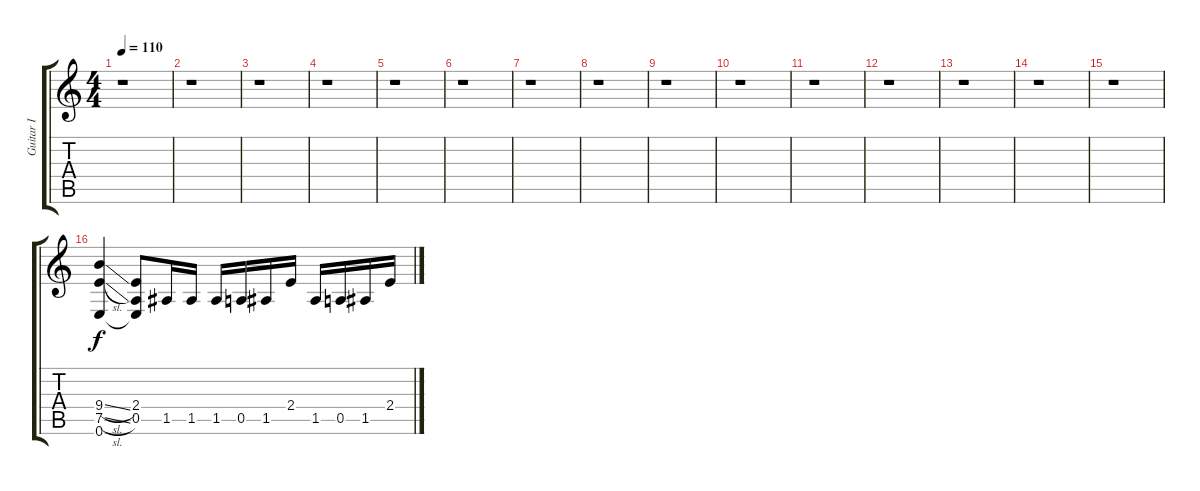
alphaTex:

\track ("Guitar I" "Guitar I") {instrument distortionguitar}
\staff {score tabs}
\tuning (E4 B3 G3 D3 A2 E2) {hide}
\ts (4 4)
\tempo 110
\clef g2
\ks c
r.1{dy f} |
r.1 |
r.1 |
r.1 |
r.1 |
r.1 |
r.1 |
r.1 |
r.1 |
r.1 |
r.1 |
r.1 |
r.1 |
r.1 |
r.1 |
(9.4{sl} 7.5{sl} 0.6).4 (2.4 0.5 0.6{t}).8 1.5.16 1.5.16 1.5.16 0.5.16 1.5.16 2.4.16 1.5.16 0.5.16 1.5.16 2.4.16
